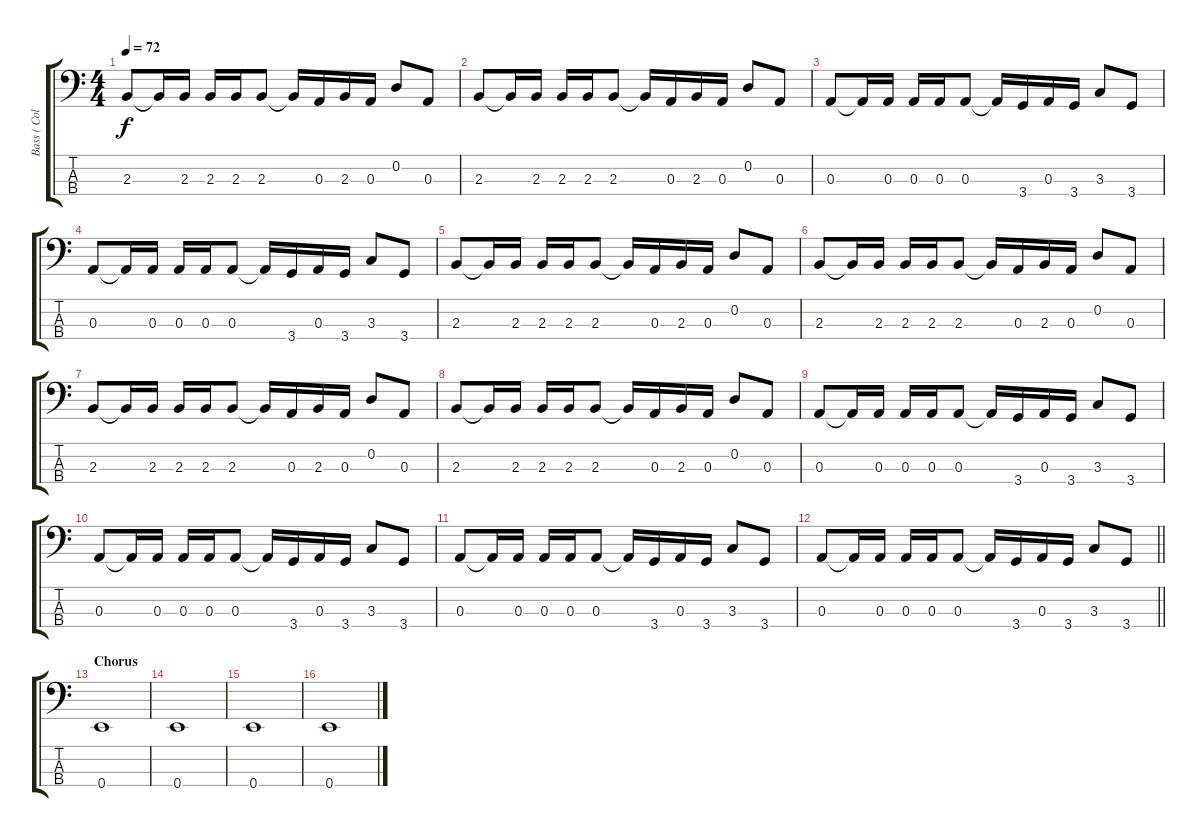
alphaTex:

\track ("Bass ( Colin Greenwood) " "Bass ( Col") {instrument electricbassfinger}
\staff {score tabs}
\tuning (G2 D2 A1 E1) {hide}
\ts (4 4)
\tempo 72
\clef f4
\ks c
2.3.8{dy f} 2.3{t}.16 2.3.16 2.3.16 2.3.16 2.3.8 2.3{t}.16 0.3.16 2.3.16 0.3.16 0.2.8 0.3.8 |
2.3.8 2.3{t}.16 2.3.16 2.3.16 2.3.16 2.3.8 2.3{t}.16 0.3.16 2.3.16 0.3.16 0.2.8 0.3.8 |
0.3.8 0.3{t}.16 0.3.16 0.3.16 0.3.16 0.3.8 0.3{t}.16 3.4.16 0.3.16 3.4.16 3.3.8 3.4.8 |
0.3.8 0.3{t}.16 0.3.16 0.3.16 0.3.16 0.3.8 0.3{t}.16 3.4.16 0.3.16 3.4.16 3.3.8 3.4.8 |
2.3.8 2.3{t}.16 2.3.16 2.3.16 2.3.16 2.3.8 2.3{t}.16 0.3.16 2.3.16 0.3.16 0.2.8 0.3.8 |
2.3.8 2.3{t}.16 2.3.16 2.3.16 2.3.16 2.3.8 2.3{t}.16 0.3.16 2.3.16 0.3.16 0.2.8 0.3.8 |
2.3.8 2.3{t}.16 2.3.16 2.3.16 2.3.16 2.3.8 2.3{t}.16 0.3.16 2.3.16 0.3.16 0.2.8 0.3.8 |
2.3.8 2.3{t}.16 2.3.16 2.3.16 2.3.16 2.3.8 2.3{t}.16 0.3.16 2.3.16 0.3.16 0.2.8 0.3.8 |
0.3.8 0.3{t}.16 0.3.16 0.3.16 0.3.16 0.3.8 0.3{t}.16 3.4.16 0.3.16 3.4.16 3.3.8 3.4.8 |
0.3.8 0.3{t}.16 0.3.16 0.3.16 0.3.16 0.3.8 0.3{t}.16 3.4.16 0.3.16 3.4.16 3.3.8 3.4.8 |
0.3.8 0.3{t}.16 0.3.16 0.3.16 0.3.16 0.3.8 0.3{t}.16 3.4.16 0.3.16 3.4.16 3.3.8 3.4.8 |
\barLineRight lightlight
0.3.8 0.3{t}.16 0.3.16 0.3.16 0.3.16 0.3.8 0.3{t}.16 3.4.16 0.3.16 3.4.16 3.3.8 3.4.8 |
\section ("" "Chorus")
0.4.1 |
0.4.1 |
0.4.1 |
0.4.1
